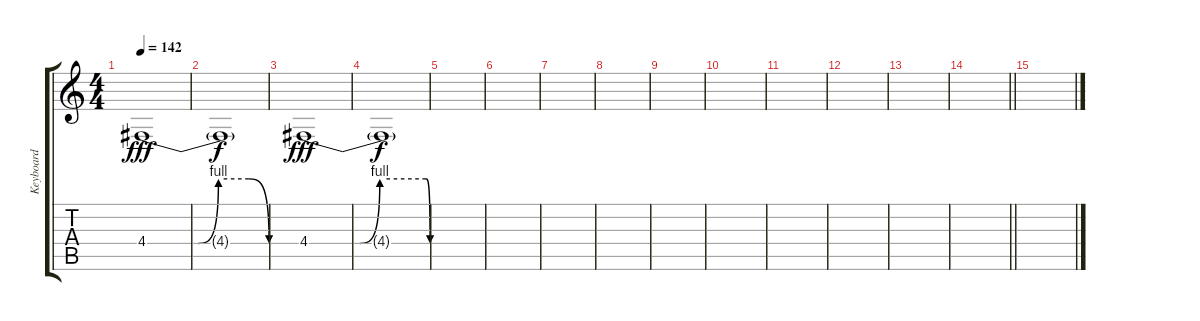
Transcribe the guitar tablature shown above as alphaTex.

\track ("Keyboard" "Keyboard") {instrument lead1square}
\staff {score tabs}
\tuning (E4 B3 G3 D3 A2 E2) {hide}
\ts (4 4)
\tempo 142
\clef g2
\ks c
4.4{be (custom 0 0 25 0 35 4 50 4 60 0)}.1{dy fff} |
4.4{t}.1{dy f} |
4.4{be (custom 0 0 25 0 35 4 58 4 60 0)}.1{dy fff} |
4.4{t}.1{dy f} |
|
|
|
|
|
|
|
|
|
\barLineRight lightlight
|
\section ("" "")
